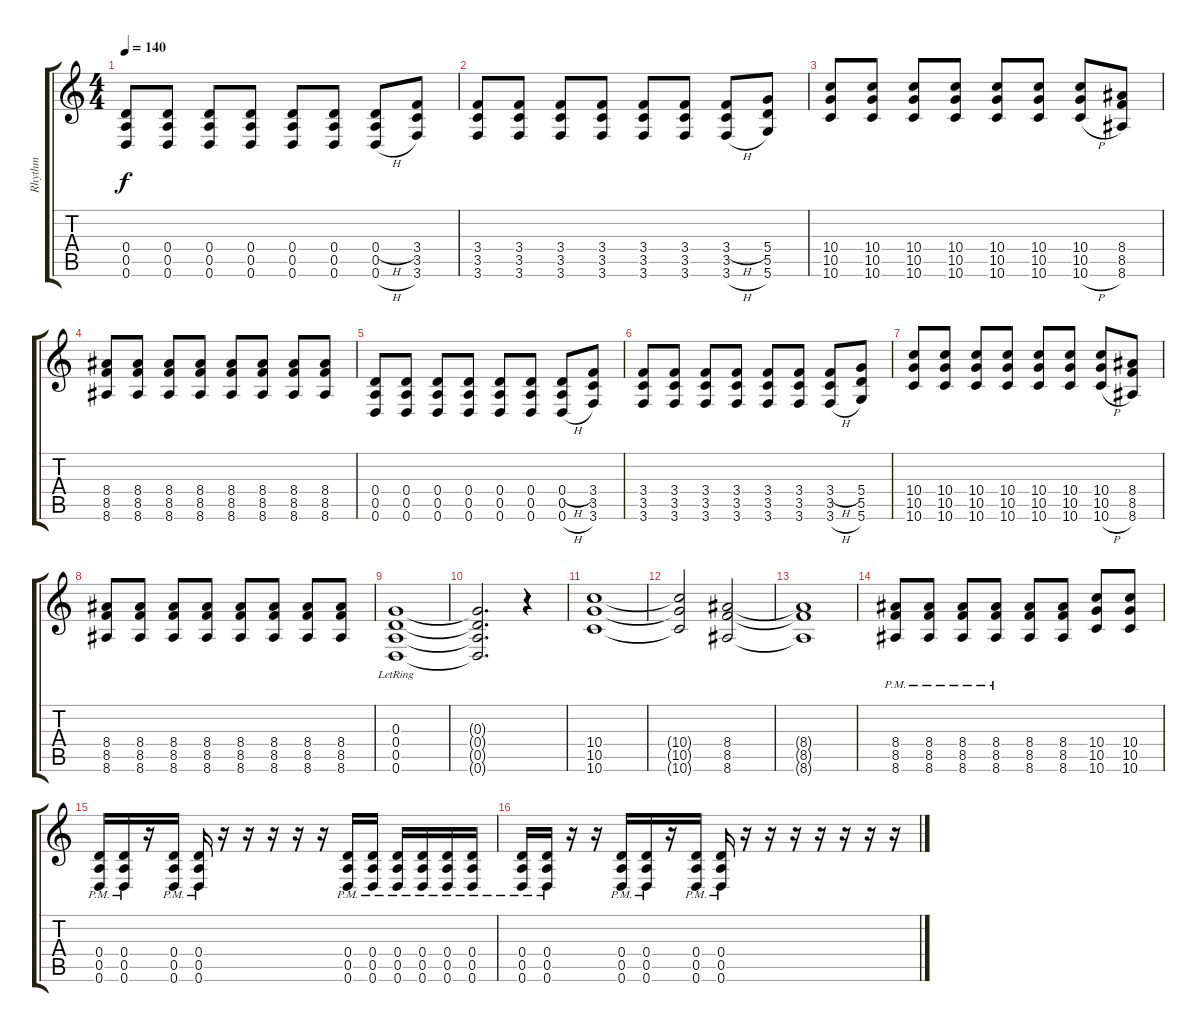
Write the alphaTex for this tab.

\track ("Rhythm" "Rhythm") {instrument distortionguitar}
\staff {score tabs}
\tuning (E4 B3 G3 D3 A2 D2) {hide}
\ts (4 4)
\tempo 140
\clef g2
\ks c
(0.4 0.5 0.6).8{dy f} (0.4 0.5 0.6).8 (0.4 0.5 0.6).8 (0.4 0.5 0.6).8 (0.4 0.5 0.6).8 (0.4 0.5 0.6).8 (0.4{h} 0.5 0.6{h}).8 (3.4 3.5 3.6).8 |
(3.4 3.5 3.6).8 (3.4 3.5 3.6).8 (3.4 3.5 3.6).8 (3.4 3.5 3.6).8 (3.4 3.5 3.6).8 (3.4 3.5 3.6).8 (3.4{h} 3.5 3.6{h}).8 (5.4 5.5 5.6).8 |
(10.4 10.5 10.6).8 (10.4 10.5 10.6).8 (10.4 10.5 10.6).8 (10.4 10.5 10.6).8 (10.4 10.5 10.6).8 (10.4 10.5 10.6).8 (10.4 10.5 10.6{h}).8 (8.4 8.5 8.6).8 |
(8.4 8.5 8.6).8 (8.4 8.5 8.6).8 (8.4 8.5 8.6).8 (8.4 8.5 8.6).8 (8.4 8.5 8.6).8 (8.4 8.5 8.6).8 (8.4 8.5 8.6).8 (8.4 8.5 8.6).8 |
(0.4 0.5 0.6).8 (0.4 0.5 0.6).8 (0.4 0.5 0.6).8 (0.4 0.5 0.6).8 (0.4 0.5 0.6).8 (0.4 0.5 0.6).8 (0.4{h} 0.5 0.6{h}).8 (3.4 3.5 3.6).8 |
(3.4 3.5 3.6).8 (3.4 3.5 3.6).8 (3.4 3.5 3.6).8 (3.4 3.5 3.6).8 (3.4 3.5 3.6).8 (3.4 3.5 3.6).8 (3.4{h} 3.5 3.6{h}).8 (5.4 5.5 5.6).8 |
(10.4 10.5 10.6).8 (10.4 10.5 10.6).8 (10.4 10.5 10.6).8 (10.4 10.5 10.6).8 (10.4 10.5 10.6).8 (10.4 10.5 10.6).8 (10.4 10.5 10.6{h}).8 (8.4 8.5 8.6).8 |
(8.4 8.5 8.6).8 (8.4 8.5 8.6).8 (8.4 8.5 8.6).8 (8.4 8.5 8.6).8 (8.4 8.5 8.6).8 (8.4 8.5 8.6).8 (8.4 8.5 8.6).8 (8.4 8.5 8.6).8 |
(0.3 0.4 0.5 0.6{lr}).1 |
(0.3{t} 0.4{t} 0.5{t} 0.6{t}).2{d} r.4 |
(10.4 10.5 10.6).1 |
(10.4{t} 10.5{t} 10.6{t}).2 (8.4 8.5 8.6).2 |
(8.4{t} 8.5{t} 8.6{t}).1 |
(8.4{pm} 8.5{pm} 8.6{pm}).8 (8.4{pm} 8.5{pm} 8.6{pm}).8 (8.4{pm} 8.5{pm} 8.6{pm}).8 (8.4{pm} 8.5{pm} 8.6{pm}).8 (8.4 8.5 8.6).8 (8.4 8.5 8.6).8 (10.4 10.5 10.6).8 (10.4 10.5 10.6).8 |
(0.4{pm} 0.5{pm} 0.6{pm}).16 (0.4{pm} 0.5{pm} 0.6{pm}).16 r.16 (0.4{pm} 0.5{pm} 0.6{pm}).16 (0.4{pm} 0.5{pm} 0.6{pm}).16 r.16 r.16 r.16 r.16 r.16 (0.4{pm} 0.5{pm} 0.6{pm}).16 (0.4{pm} 0.5{pm} 0.6{pm}).16 (0.4{pm} 0.5{pm} 0.6{pm}).16 (0.4{pm} 0.5{pm} 0.6{pm}).16 (0.4{pm} 0.5{pm} 0.6{pm}).16 (0.4{pm} 0.5{pm} 0.6{pm}).16 |
(0.4{pm} 0.5{pm} 0.6{pm}).16 (0.4{pm} 0.5{pm} 0.6{pm}).16 r.16 r.16 (0.4{pm} 0.5{pm} 0.6{pm}).16 (0.4{pm} 0.5{pm} 0.6{pm}).16 r.16 (0.4{pm} 0.5{pm} 0.6{pm}).16 (0.4{pm} 0.5{pm} 0.6{pm}).16 r.16 r.16 r.16 r.16 r.16 r.16 r.16
